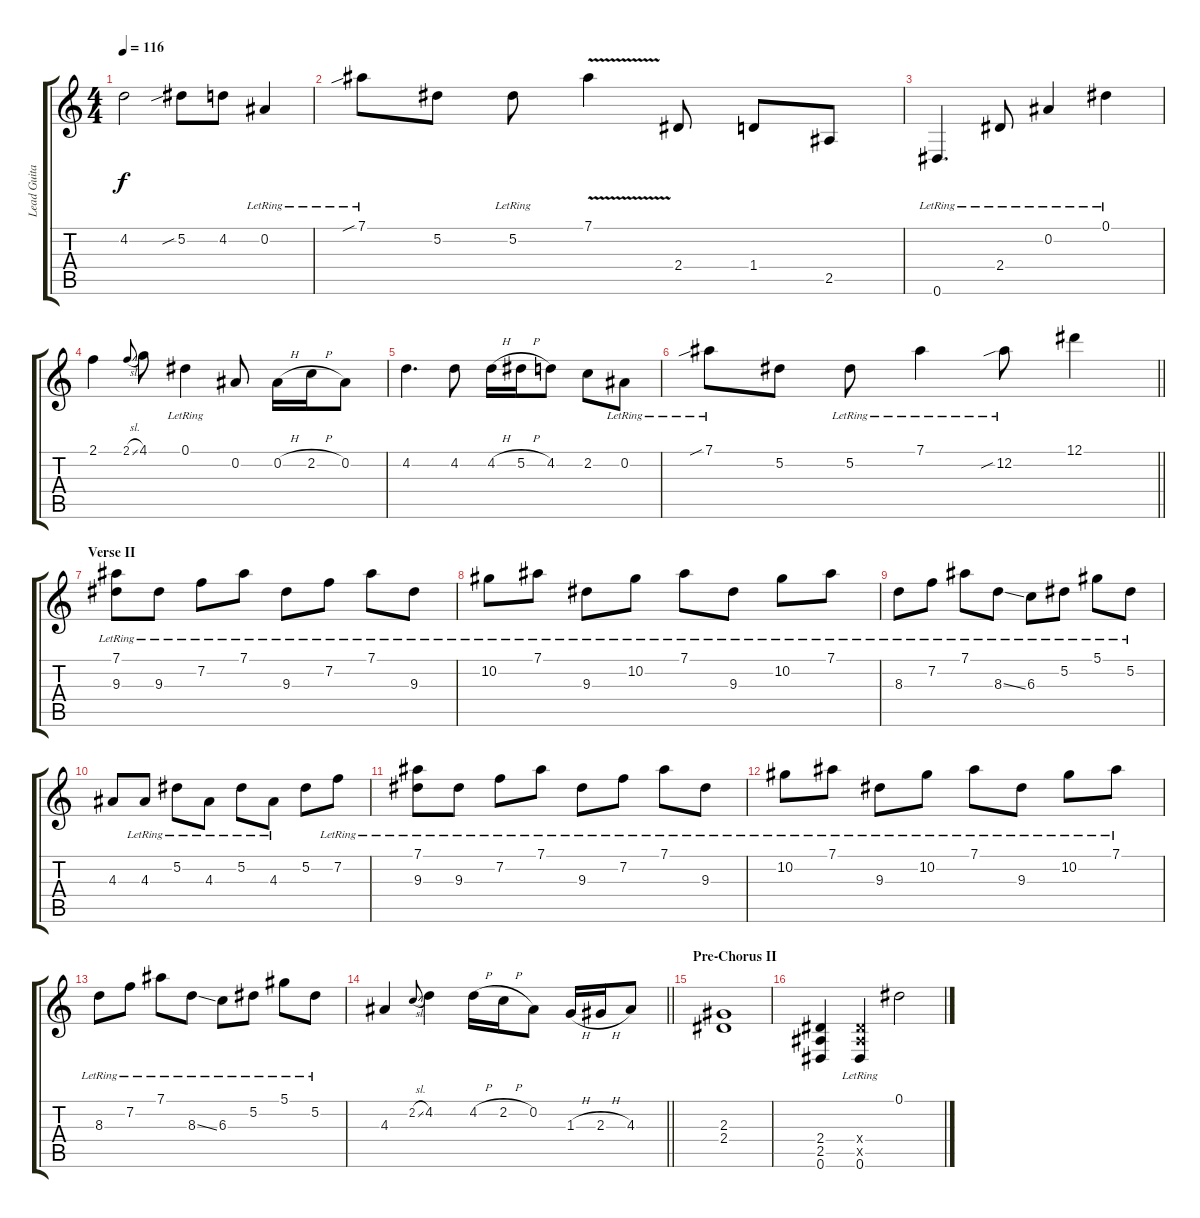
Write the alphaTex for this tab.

\track ("Lead Guitar" "Lead Guita") {instrument electricguitarjazz}
\staff {score tabs}
\tuning (Eb4 Bb3 Gb3 Db3 Ab2 Eb2) {hide}
\ts (4 4)
\tempo 116
\clef g2
\ks c
4.2.2{dy f} 5.2{sib}.8 4.2.8 0.2{lr}.4 |
7.1{sib lr}.8 5.2.8 5.2{lr}.8 7.1{v}.4 2.4.8 1.4.8 2.5.8 |
0.6{lr}.4{d} 2.4{lr}.8 0.2{lr}.4 0.1{lr}.4 |
2.1.4 2.1{sl}.8{gr onbeat} 4.1.8 0.1{lr}.4 0.2.8 0.2{h}.16 2.2{h}.16 0.2.8 |
4.2.4{d} 4.2.8 4.2{h}.16 5.2{h}.16 4.2.8 2.2.8 0.2{lr}.8 |
\barLineRight lightlight
7.1{sib lr}.8 5.2.8 5.2{lr}.8 7.1{lr}.4 12.2{sib lr}.8 12.1.4 |
\section ("" "Verse II")
(7.1{lr} 9.3{lr}).8{volume 8} 9.3{lr}.8 7.2{lr}.8 7.1{lr}.8 9.3{lr}.8 7.2{lr}.8 7.1{lr}.8 9.3{lr}.8 |
10.2{lr}.8 7.1{lr}.8 9.3{lr}.8 10.2{lr}.8 7.1{lr}.8 9.3{lr}.8 10.2{lr}.8 7.1{lr}.8 |
8.3{lr}.8 7.2{lr}.8 7.1{lr}.8 8.3{ss lr}.8 6.3{lr}.8 5.2{lr}.8 5.1{lr}.8 5.2{lr}.8 |
4.3.8 4.3{lr}.8 5.2{lr}.8 4.3{lr}.8 5.2{lr}.8 4.3{lr}.8 5.2.8 7.2{lr}.8 |
(7.1{lr} 9.3{lr}).8 9.3{lr}.8 7.2{lr}.8 7.1{lr}.8 9.3{lr}.8 7.2{lr}.8 7.1{lr}.8 9.3{lr}.8 |
10.2{lr}.8 7.1{lr}.8 9.3{lr}.8 10.2{lr}.8 7.1{lr}.8 9.3{lr}.8 10.2{lr}.8 7.1{lr}.8 |
8.3{lr}.8 7.2{lr}.8 7.1{lr}.8 8.3{ss lr}.8 6.3{lr}.8 5.2{lr}.8 5.1{lr}.8 5.2{lr}.8 |
\barLineRight lightlight
4.3.4 2.2{sl}.8{gr onbeat} 4.2.4{volume 14} 4.2{h}.16 2.2{h}.16 0.2.8 1.3{h}.16 2.3{h}.16 4.3.8 |
\section ("" "Pre-Chorus II")
(2.3 2.4).1 |
(2.4 2.5 0.6).4 (2.4{x} 2.5{x} 0.6{lr}).4 0.1.2
